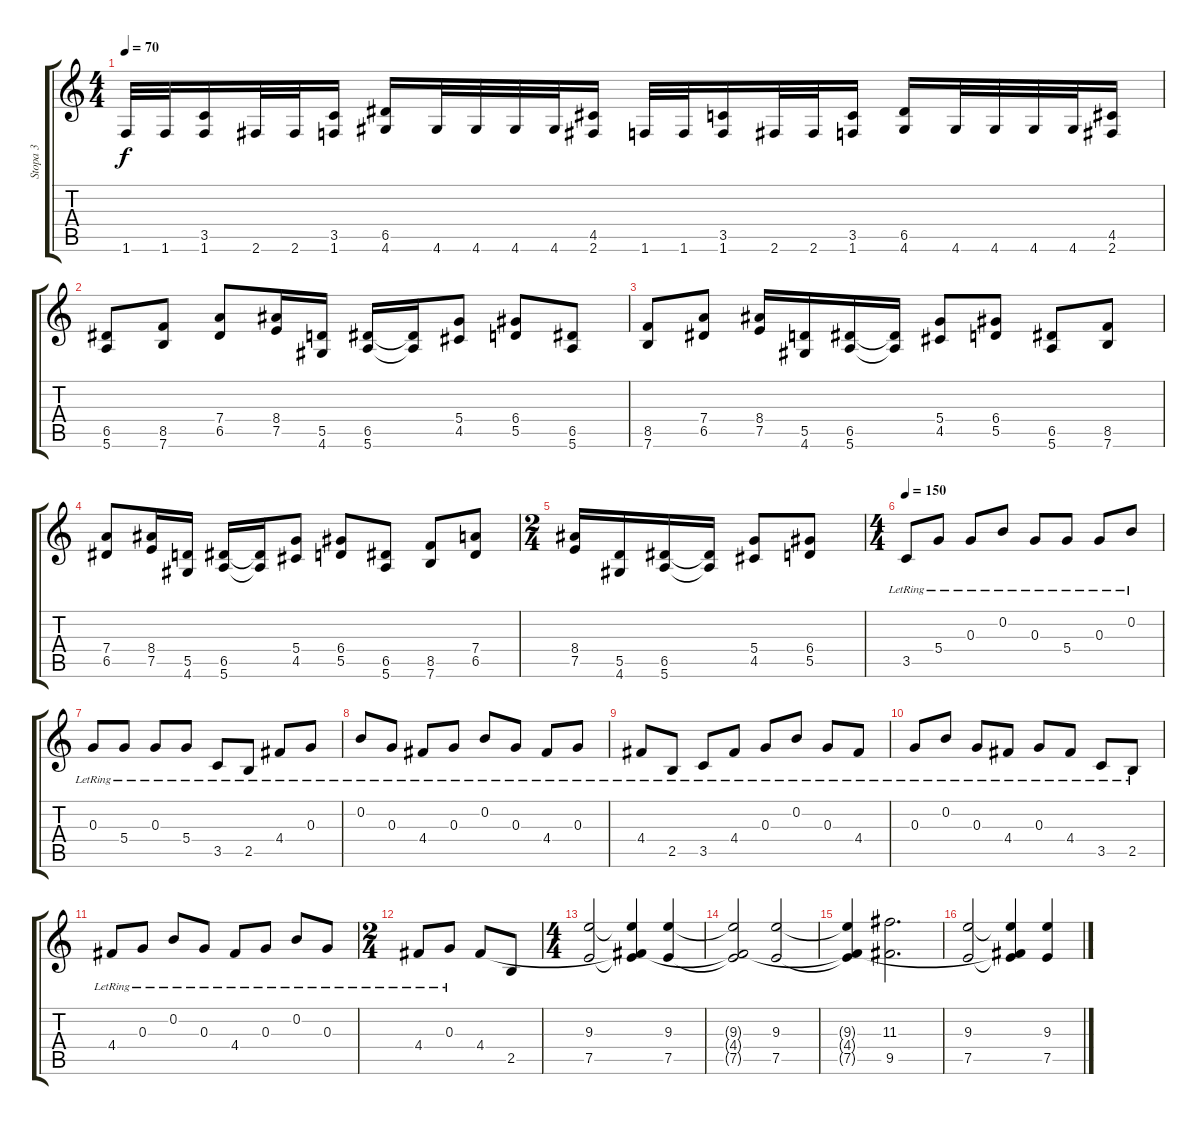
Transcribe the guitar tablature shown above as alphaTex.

\track ("Stopa 3" "Stopa 3") {instrument distortionguitar}
\staff {score tabs}
\tuning (E4 B3 G3 D3 A2 E2) {hide}
\ts (4 4)
\tempo 70
\clef g2
\ks c
1.6.32{dy f} 1.6.32 (3.5 1.6).16 2.6.32 2.6.32 (3.5 1.6).16 (6.5 4.6).16 4.6.32 4.6.32 4.6.32 4.6.32 (4.5 2.6).16 1.6.32 1.6.32 (3.5 1.6).16 2.6.32 2.6.32 (3.5 1.6).16 (6.5 4.6).16 4.6.32 4.6.32 4.6.32 4.6.32 (4.5 2.6).16 |
(6.5 5.6).8 (8.5 7.6).8 (7.4 6.5).8 (8.4 7.5).16 (5.5 4.6).16 (6.5 5.6).16 (6.5{t} 5.6{t}).16 (5.4 4.5).8 (6.4 5.5).8 (6.5 5.6).8 |
(8.5 7.6).8 (7.4 6.5).8 (8.4 7.5).16 (5.5 4.6).16 (6.5 5.6).16 (6.5{t} 5.6{t}).16 (5.4 4.5).8 (6.4 5.5).8 (6.5 5.6).8 (8.5 7.6).8 |
(7.4 6.5).8 (8.4 7.5).16 (5.5 4.6).16 (6.5 5.6).16 (6.5{t} 5.6{t}).16 (5.4 4.5).8 (6.4 5.5).8 (6.5 5.6).8 (8.5 7.6).8 (7.4 6.5).8 |
\ts (2 4)
(8.4 7.5).16 (5.5 4.6).16 (6.5 5.6).16 (6.5{t} 5.6{t}).16 (5.4 4.5).8 (6.4 5.5).8 |
\ts (4 4)
\tempo 150
3.5{lr}.8 5.4{lr}.8 0.3{lr}.8 0.2{lr}.8 0.3{lr}.8 5.4{lr}.8 0.3{lr}.8 0.2{lr}.8 |
0.3{lr}.8 5.4{lr}.8 0.3{lr}.8 5.4{lr}.8 3.5{lr}.8 2.5{lr}.8 4.4{lr}.8 0.3{lr}.8 |
0.2{lr}.8 0.3{lr}.8 4.4{lr}.8 0.3{lr}.8 0.2{lr}.8 0.3{lr}.8 4.4{lr}.8 0.3{lr}.8 |
4.4{lr}.8 2.5{lr}.8 3.5{lr}.8 4.4{lr}.8 0.3{lr}.8 0.2{lr}.8 0.3{lr}.8 4.4{lr}.8 |
0.3{lr}.8 0.2{lr}.8 0.3{lr}.8 4.4{lr}.8 0.3{lr}.8 4.4{lr}.8 3.5{lr}.8 2.5{lr}.8 |
4.4{lr}.8 0.3{lr}.8 0.2{lr}.8 0.3{lr}.8 4.4{lr}.8 0.3{lr}.8 0.2{lr}.8 0.3{lr}.8 |
\ts (2 4)
4.4{lr}.8 0.3{lr}.8 4.4.8 2.5.8 |
\ts (4 4)
(9.3 7.5).2 (9.3{t} 4.4{t} 7.5{t}).4 (9.3 7.5).4 |
(9.3{t} 4.4{t} 7.5{t}).2 (9.3 7.5).2 |
(9.3{t} 4.4{t} 7.5{t}).4 (11.3 9.5).2{d} |
(9.3 7.5).2 (9.3{t} 4.4{t} 7.5{t}).4 (9.3 7.5).4
